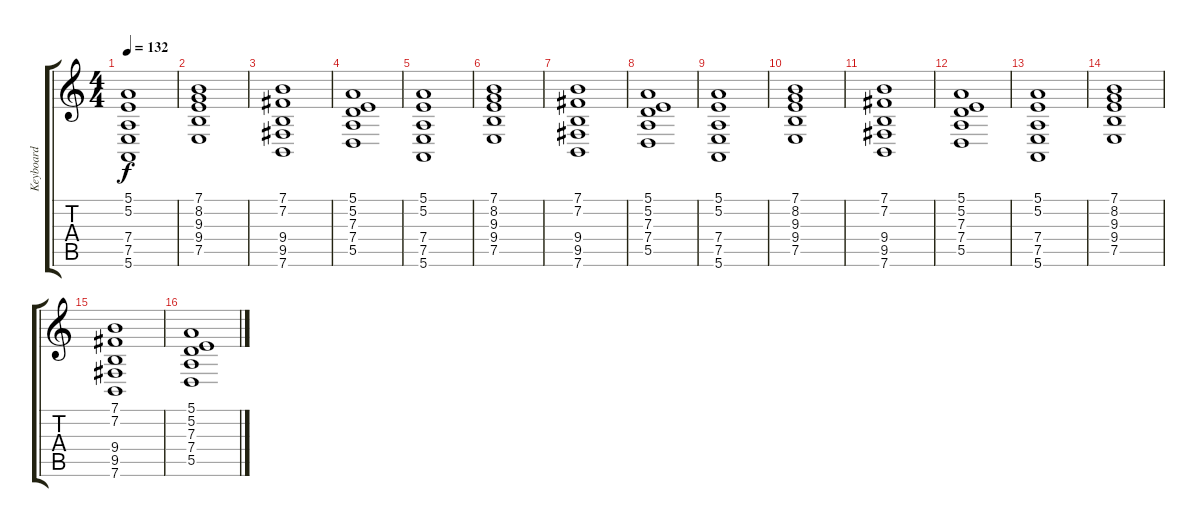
\track ("Keyboard" "Keyboard") {instrument synthstrings1}
\staff {score tabs}
\tuning (E4 B3 G3 D3 A2 E2) {hide}
\ts (4 4)
\tempo 132
\clef g2
\ks c
(5.1 5.2 7.4 7.5 5.6).1{dy f} |
(7.1 8.2 9.3 9.4 7.5).1 |
(7.1 7.2 9.4 9.5 7.6).1 |
(5.1 5.2 7.3 7.4 5.5).1 |
(5.1 5.2 7.4 7.5 5.6).1 |
(7.1 8.2 9.3 9.4 7.5).1 |
(7.1 7.2 9.4 9.5 7.6).1 |
(5.1 5.2 7.3 7.4 5.5).1 |
(5.1 5.2 7.4 7.5 5.6).1 |
(7.1 8.2 9.3 9.4 7.5).1 |
(7.1 7.2 9.4 9.5 7.6).1 |
(5.1 5.2 7.3 7.4 5.5).1 |
(5.1 5.2 7.4 7.5 5.6).1 |
(7.1 8.2 9.3 9.4 7.5).1 |
(7.1 7.2 9.4 9.5 7.6).1 |
(5.1 5.2 7.3 7.4 5.5).1
